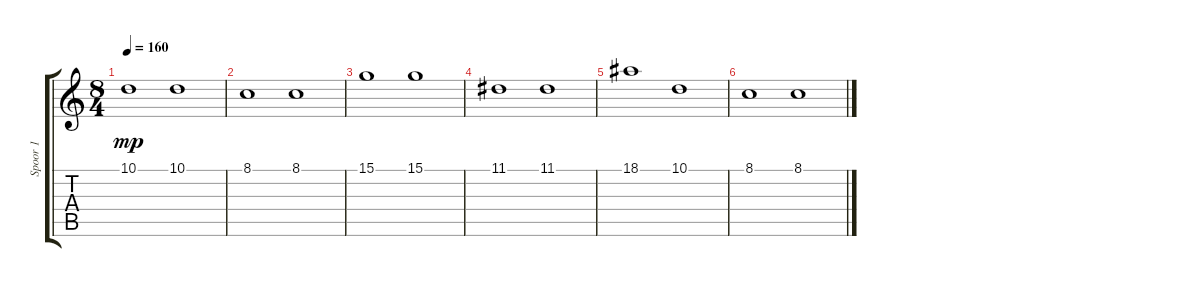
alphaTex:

\track ("Spoor 1" "Spoor 1") {instrument flute}
\staff {score tabs}
\tuning (E4 B3 G3 D3 A2 E2) {hide}
\ts (8 4)
\tempo 160
\clef g2
\ks c
10.1.1{dy mp} 10.1.1 |
8.1.1 8.1.1 |
15.1.1{instrument synthstrings1} 15.1.1 |
11.1.1 11.1.1 |
18.1.1 10.1.1 |
8.1.1 8.1.1
